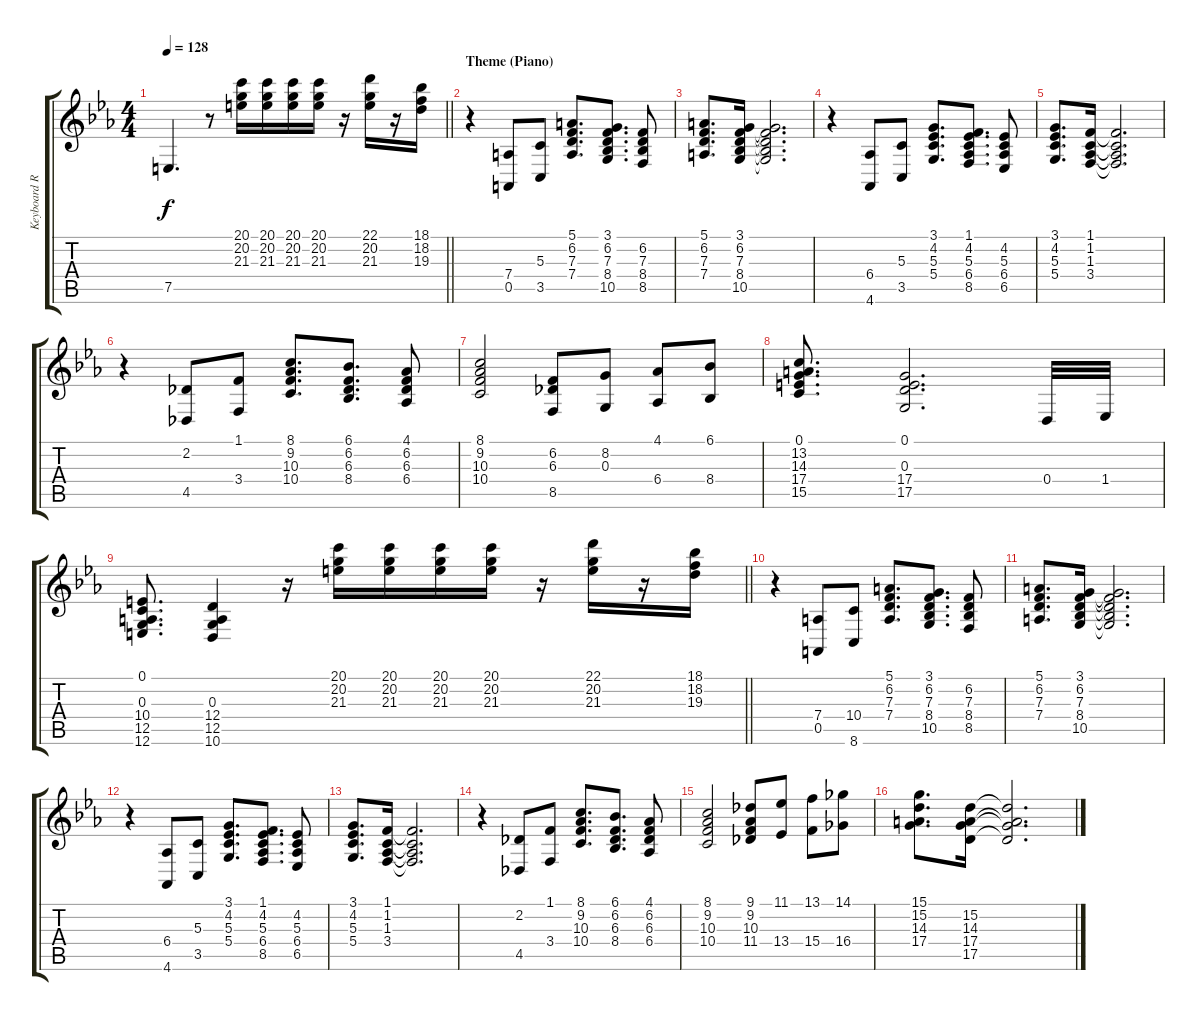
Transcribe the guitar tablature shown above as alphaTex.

\track ("Keyboard R" "Keyboard R") {instrument acousticgrandpiano}
\staff {score tabs}
\tuning (E4 B3 G3 D3 A2 E2) {hide}
\ts (4 4)
\tempo 128
\clef g2
\barLineRight lightlight
\ks cminor
7.5.4{d dy f} r.8 (20.1 20.2 21.3).16{instrument lead1square} (20.1 20.2 21.3).16 (20.1 20.2 21.3).16 (20.1 20.2 21.3).16 r.16 (22.1 20.2 21.3).16 r.16 (18.1 18.2 19.3).16 |
\section ("" "Theme (Piano)")
r.4{instrument brightacousticpiano} (7.4 0.5).8 (5.3 3.5).8 (5.1 6.2 7.3 7.4).8{d} (3.1 6.2 7.3 8.4 10.5).8{d} (6.2 7.3 8.4 8.5).8 |
(5.1 6.2 7.3 7.4).8{d} (3.1 6.2 7.3 8.4 10.5).16 (3.1{t} 6.2{t} 7.3{t} 8.4{t} 10.5{t}).2{d} |
r.4 (6.4 4.6).8 (5.3 3.5).8 (3.1 4.2 5.3 5.4).8{d} (1.1 4.2 5.3 6.4 8.5).8{d} (4.2 5.3 6.4 6.5).8 |
(3.1 4.2 5.3 5.4).8{d} (1.1 1.2 1.3 3.4).16 (1.1{t} 1.2{t} 1.3{t} 3.4{t}).2{d} |
r.4 (2.2 4.5).8 (1.1 3.4).8 (8.1 9.2 10.3 10.4).8{d} (6.1 6.2 6.3 8.4).8{d} (4.1 6.2 6.3 6.4).8 |
(8.1 9.2 10.3 10.4).2 (6.2 6.3 8.5).8 (8.2 0.3).8 (4.1 6.4).8 (6.1 8.4).8 |
(0.1 13.2 14.3 17.4 15.5).8{d} (0.1 0.3 17.4 17.5).2{d} 0.4.32 1.4.32 |
\barLineRight lightlight
(0.1 0.3 10.4 12.5 12.6).8{d} (0.3 12.4 12.5 10.6).4 r.16 (20.1 20.2 21.3).16{instrument lead1square} (20.1 20.2 21.3).16 (20.1 20.2 21.3).16 (20.1 20.2 21.3).16 r.16 (22.1 20.2 21.3).16 r.16 (18.1 18.2 19.3).16 |
r.4{instrument brightacousticpiano} (7.4 0.5).8 (10.4 8.6).8 (5.1 6.2 7.3 7.4).8{d} (3.1 6.2 7.3 8.4 10.5).8{d} (6.2 7.3 8.4 8.5).8 |
(5.1 6.2 7.3 7.4).8{d} (3.1 6.2 7.3 8.4 10.5).16 (3.1{t} 6.2{t} 7.3{t} 8.4{t} 10.5{t}).2{d} |
r.4 (6.4 4.6).8 (5.3 3.5).8 (3.1 4.2 5.3 5.4).8{d} (1.1 4.2 5.3 6.4 8.5).8{d} (4.2 5.3 6.4 6.5).8 |
(3.1 4.2 5.3 5.4).8{d} (1.1 1.2 1.3 3.4).16 (1.1{t} 1.2{t} 1.3{t} 3.4{t}).2{d} |
r.4 (2.2 4.5).8 (1.1 3.4).8 (8.1 9.2 10.3 10.4).8{d} (6.1 6.2 6.3 8.4).8{d} (4.1 6.2 6.3 6.4).8 |
(8.1 9.2 10.3 10.4).2 (9.1 9.2 10.3 11.4).8 (11.1 13.4).8 (13.1 15.4).8 (14.1 16.4).8 |
(15.1 15.2 14.3 17.4).8{d} (15.2 14.3 17.4 17.5).16 (15.2{t} 14.3{t} 17.4{t} 17.5{t}).2{d}
